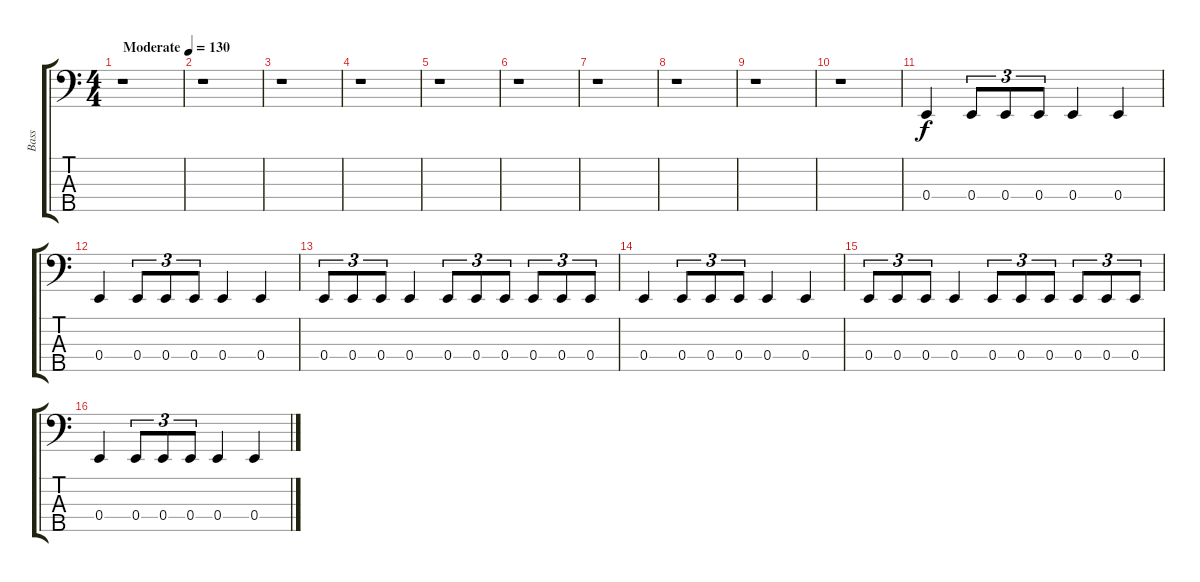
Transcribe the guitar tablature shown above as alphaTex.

\track ("Bass" "Bass") {instrument electricbassfinger}
\staff {score tabs}
\tuning (G2 D2 A1 E1 B0) {hide}
\ts (4 4)
\tempo (130 "Moderate")
\clef f4
\ks c
r.1{dy f instrument electricbassfinger} |
r.1 |
r.1 |
r.1 |
r.1 |
r.1 |
r.1 |
r.1 |
r.1 |
r.1 |
0.4.4 0.4.8{tu (3 2)} 0.4.8{tu (3 2)} 0.4.8{tu (3 2)} 0.4.4 0.4.4 |
0.4.4 0.4.8{tu (3 2)} 0.4.8{tu (3 2)} 0.4.8{tu (3 2)} 0.4.4 0.4.4 |
0.4.8{tu (3 2)} 0.4.8{tu (3 2)} 0.4.8{tu (3 2)} 0.4.4 0.4.8{tu (3 2)} 0.4.8{tu (3 2)} 0.4.8{tu (3 2)} 0.4.8{tu (3 2)} 0.4.8{tu (3 2)} 0.4.8{tu (3 2)} |
0.4.4 0.4.8{tu (3 2)} 0.4.8{tu (3 2)} 0.4.8{tu (3 2)} 0.4.4 0.4.4 |
0.4.8{tu (3 2)} 0.4.8{tu (3 2)} 0.4.8{tu (3 2)} 0.4.4 0.4.8{tu (3 2)} 0.4.8{tu (3 2)} 0.4.8{tu (3 2)} 0.4.8{tu (3 2)} 0.4.8{tu (3 2)} 0.4.8{tu (3 2)} |
0.4.4 0.4.8{tu (3 2)} 0.4.8{tu (3 2)} 0.4.8{tu (3 2)} 0.4.4 0.4.4
